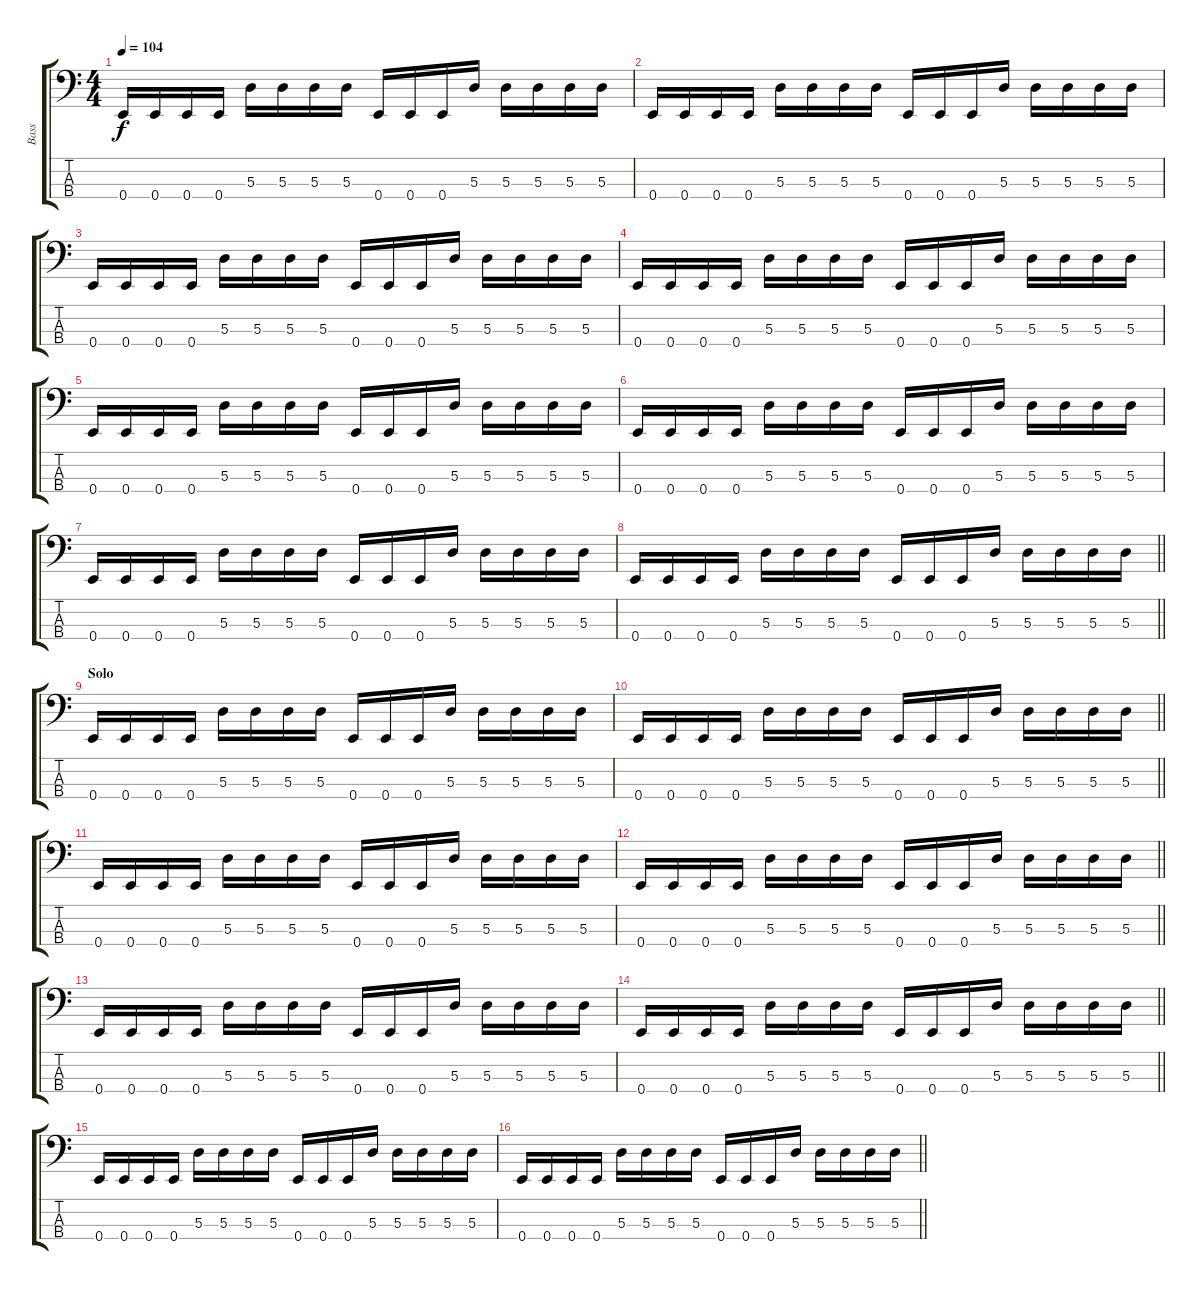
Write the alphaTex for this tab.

\track ("Bass" "Bass") {instrument electricbassfinger}
\staff {score tabs}
\tuning (G2 D2 A1 E1) {hide}
\ts (4 4)
\tempo 104
\clef f4
\ks c
0.4.16{dy f} 0.4.16 0.4.16 0.4.16 5.3.16 5.3.16 5.3.16 5.3.16 0.4.16 0.4.16 0.4.16 5.3.16 5.3.16 5.3.16 5.3.16 5.3.16 |
0.4.16 0.4.16 0.4.16 0.4.16 5.3.16 5.3.16 5.3.16 5.3.16 0.4.16 0.4.16 0.4.16 5.3.16 5.3.16 5.3.16 5.3.16 5.3.16 |
0.4.16 0.4.16 0.4.16 0.4.16 5.3.16 5.3.16 5.3.16 5.3.16 0.4.16 0.4.16 0.4.16 5.3.16 5.3.16 5.3.16 5.3.16 5.3.16 |
0.4.16 0.4.16 0.4.16 0.4.16 5.3.16 5.3.16 5.3.16 5.3.16 0.4.16 0.4.16 0.4.16 5.3.16 5.3.16 5.3.16 5.3.16 5.3.16 |
0.4.16 0.4.16 0.4.16 0.4.16 5.3.16 5.3.16 5.3.16 5.3.16 0.4.16 0.4.16 0.4.16 5.3.16 5.3.16 5.3.16 5.3.16 5.3.16 |
0.4.16 0.4.16 0.4.16 0.4.16 5.3.16 5.3.16 5.3.16 5.3.16 0.4.16 0.4.16 0.4.16 5.3.16 5.3.16 5.3.16 5.3.16 5.3.16 |
0.4.16 0.4.16 0.4.16 0.4.16 5.3.16 5.3.16 5.3.16 5.3.16 0.4.16 0.4.16 0.4.16 5.3.16 5.3.16 5.3.16 5.3.16 5.3.16 |
\barLineRight lightlight
0.4.16 0.4.16 0.4.16 0.4.16 5.3.16 5.3.16 5.3.16 5.3.16 0.4.16 0.4.16 0.4.16 5.3.16 5.3.16 5.3.16 5.3.16 5.3.16 |
\section ("" "Solo")
0.4.16 0.4.16 0.4.16 0.4.16 5.3.16 5.3.16 5.3.16 5.3.16 0.4.16 0.4.16 0.4.16 5.3.16 5.3.16 5.3.16 5.3.16 5.3.16 |
\barLineRight lightlight
0.4.16 0.4.16 0.4.16 0.4.16 5.3.16 5.3.16 5.3.16 5.3.16 0.4.16 0.4.16 0.4.16 5.3.16 5.3.16 5.3.16 5.3.16 5.3.16 |
0.4.16 0.4.16 0.4.16 0.4.16 5.3.16 5.3.16 5.3.16 5.3.16 0.4.16 0.4.16 0.4.16 5.3.16 5.3.16 5.3.16 5.3.16 5.3.16 |
\barLineRight lightlight
0.4.16 0.4.16 0.4.16 0.4.16 5.3.16 5.3.16 5.3.16 5.3.16 0.4.16 0.4.16 0.4.16 5.3.16 5.3.16 5.3.16 5.3.16 5.3.16 |
0.4.16 0.4.16 0.4.16 0.4.16 5.3.16 5.3.16 5.3.16 5.3.16 0.4.16 0.4.16 0.4.16 5.3.16 5.3.16 5.3.16 5.3.16 5.3.16 |
\barLineRight lightlight
0.4.16 0.4.16 0.4.16 0.4.16 5.3.16 5.3.16 5.3.16 5.3.16 0.4.16 0.4.16 0.4.16 5.3.16 5.3.16 5.3.16 5.3.16 5.3.16 |
0.4.16 0.4.16 0.4.16 0.4.16 5.3.16 5.3.16 5.3.16 5.3.16 0.4.16 0.4.16 0.4.16 5.3.16 5.3.16 5.3.16 5.3.16 5.3.16 |
\barLineRight lightlight
0.4.16 0.4.16 0.4.16 0.4.16 5.3.16 5.3.16 5.3.16 5.3.16 0.4.16 0.4.16 0.4.16 5.3.16 5.3.16 5.3.16 5.3.16 5.3.16
